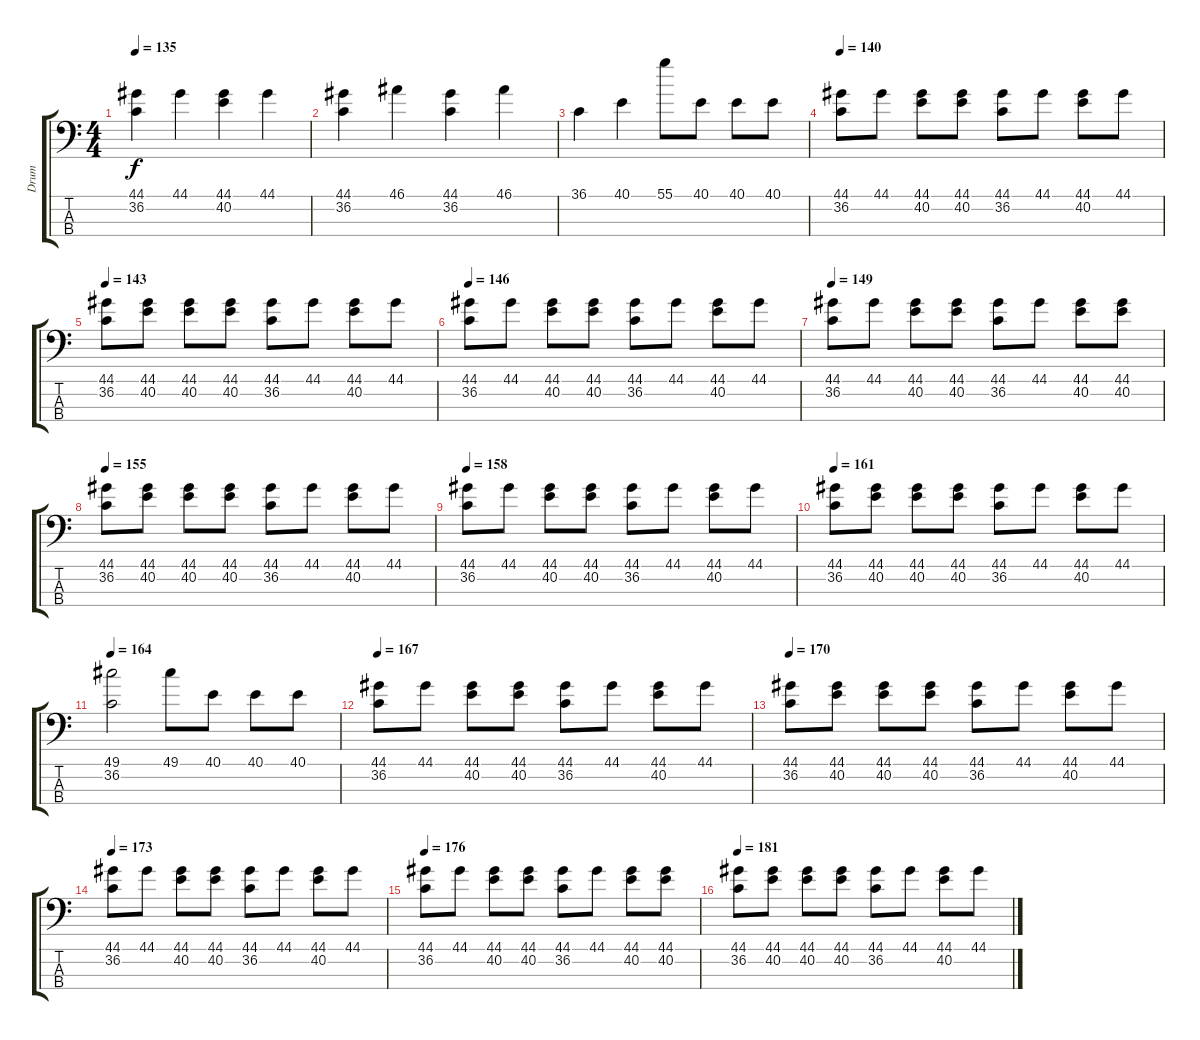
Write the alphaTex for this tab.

\track ("Drum" "Drum") {instrument acousticgrandpiano}
\staff {score tabs}
\tuning (C-1 C-1 C-1 C-1) {hide}
\ts (4 4)
\tempo 135
\clef f4
\ks c
(44.1 36.2).4{dy f} 44.1.4 (44.1 40.2).4 44.1.4 |
(44.1 36.2).4 46.1.4 (44.1 36.2).4 46.1.4 |
36.1.4 40.1.4 55.1.8 40.1.8 40.1.8 40.1.8 |
\tempo 140
(44.1 36.2).8 44.1.8 (44.1 40.2).8 (44.1 40.2).8 (44.1 36.2).8 44.1.8 (44.1 40.2).8 44.1.8 |
\tempo 143
(44.1 36.2).8 (44.1 40.2).8 (44.1 40.2).8 (44.1 40.2).8 (44.1 36.2).8 44.1.8 (44.1 40.2).8 44.1.8 |
\tempo 146
(44.1 36.2).8 44.1.8 (44.1 40.2).8 (44.1 40.2).8 (44.1 36.2).8 44.1.8 (44.1 40.2).8 44.1.8 |
\tempo 149
(44.1 36.2).8 44.1.8 (44.1 40.2).8 (44.1 40.2).8 (44.1 36.2).8 44.1.8 (44.1 40.2).8 (44.1 40.2).8 |
\tempo 155
(44.1 36.2).8 (44.1 40.2).8 (44.1 40.2).8 (44.1 40.2).8 (44.1 36.2).8 44.1.8 (44.1 40.2).8 44.1.8 |
\tempo 158
(44.1 36.2).8 44.1.8 (44.1 40.2).8 (44.1 40.2).8 (44.1 36.2).8 44.1.8 (44.1 40.2).8 44.1.8 |
\tempo 161
(44.1 36.2).8 (44.1 40.2).8 (44.1 40.2).8 (44.1 40.2).8 (44.1 36.2).8 44.1.8 (44.1 40.2).8 44.1.8 |
\tempo 164
(49.1 36.2).2 49.1.8 40.1.8 40.1.8 40.1.8 |
\tempo 167
(44.1 36.2).8 44.1.8 (44.1 40.2).8 (44.1 40.2).8 (44.1 36.2).8 44.1.8 (44.1 40.2).8 44.1.8 |
\tempo 170
(44.1 36.2).8 (44.1 40.2).8 (44.1 40.2).8 (44.1 40.2).8 (44.1 36.2).8 44.1.8 (44.1 40.2).8 44.1.8 |
\tempo 173
(44.1 36.2).8 44.1.8 (44.1 40.2).8 (44.1 40.2).8 (44.1 36.2).8 44.1.8 (44.1 40.2).8 44.1.8 |
\tempo 176
(44.1 36.2).8 44.1.8 (44.1 40.2).8 (44.1 40.2).8 (44.1 36.2).8 44.1.8 (44.1 40.2).8 (44.1 40.2).8 |
\tempo 181
(44.1 36.2).8 (44.1 40.2).8 (44.1 40.2).8 (44.1 40.2).8 (44.1 36.2).8 44.1.8 (44.1 40.2).8 44.1.8
